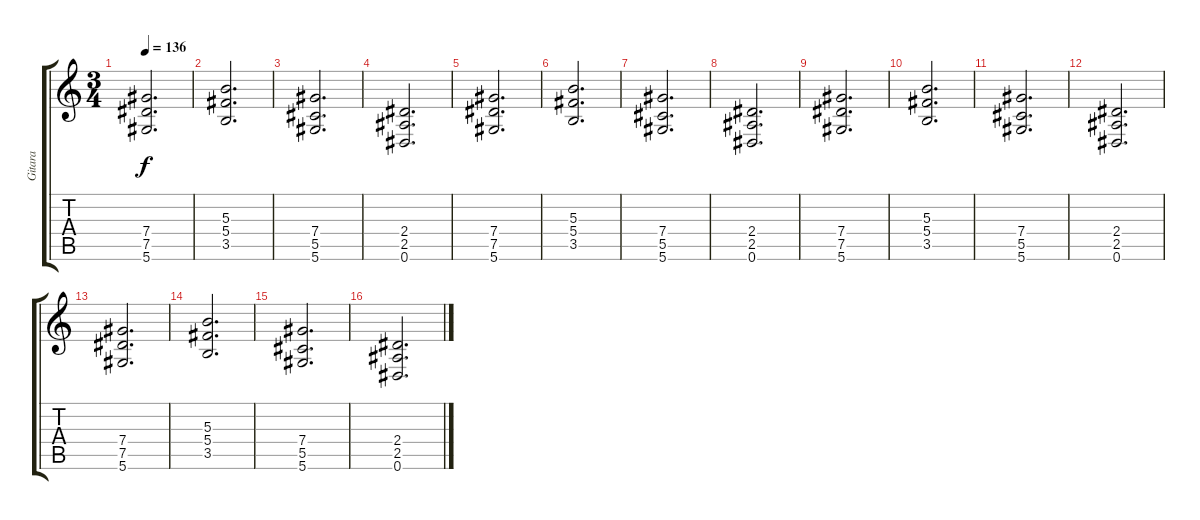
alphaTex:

\track ("Gitara" "Gitara") {instrument distortionguitar}
\staff {score tabs}
\tuning (Eb4 Bb3 Gb3 Db3 Ab2 Eb2) {hide}
\ts (3 4)
\tempo 136
\clef g2
\ks c
(7.4 7.5 5.6).2{d dy f} |
(5.3 5.4 3.5).2{d} |
(7.4 5.5 5.6).2{d} |
(2.4 2.5 0.6).2{d volume 16 balance 13} |
(7.4 7.5 5.6).2{d} |
(5.3 5.4 3.5).2{d} |
(7.4 5.5 5.6).2{d} |
(2.4 2.5 0.6).2{d} |
(7.4 7.5 5.6).2{d} |
(5.3 5.4 3.5).2{d} |
(7.4 5.5 5.6).2{d} |
(2.4 2.5 0.6).2{d} |
(7.4 7.5 5.6).2{d} |
(5.3 5.4 3.5).2{d} |
(7.4 5.5 5.6).2{d} |
(2.4 2.5 0.6).2{d}
